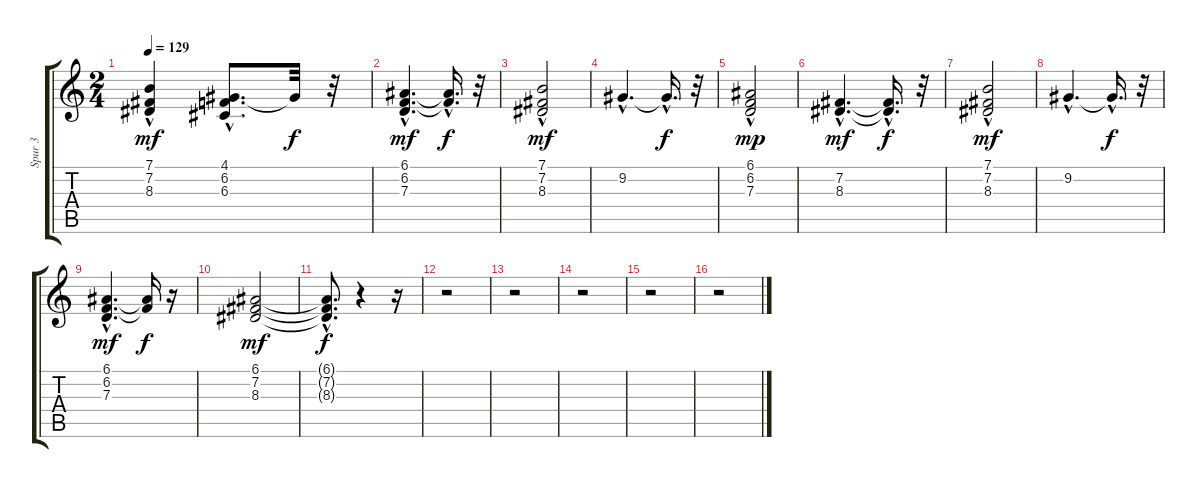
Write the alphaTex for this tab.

\track ("Spur 3" "Spur 3") {instrument stringensemble1}
\staff {score tabs}
\tuning (E4 B3 G3 D3 A2 E2) {hide}
\ts (2 4)
\tempo 129
\clef g2
\ks c
(7.1 7.2{hac} 8.3{hac}).4{dy mf} (4.1{hac} 6.2{hac} 6.3{hac}).8{d} 4.1{t}.32{dy f} r.32 |
(6.1{hac} 6.2{hac} 7.3{hac}).4{d dy mf} (6.1{hac t} 6.2{t}).16{d dy f} r.32 |
(7.1 7.2 8.3{hac}).2{dy mf} |
9.2{hac}.4{d} 9.2{hac t}.16{d dy f} r.32 |
(6.1{hac} 6.2 7.3{hac}).2{dy mp} |
(7.2{hac} 8.3{hac}).4{d dy mf} (7.2{t} 8.3{hac t}).16{d dy f} r.32 |
(7.1{hac} 7.2 8.3{hac}).2{dy mf} |
9.2{hac}.4{d} 9.2{hac t}.16{d dy f} r.32 |
(6.1{hac} 6.2{hac} 7.3{hac}).4{d dy mf} (6.1{t} 6.2{t}).16{dy f} r.16 |
(6.1 7.2 8.3).2{dy mf} |
(6.1{hac t} 7.2{hac t} 8.3{hac t}).8{d dy f} r.4 r.16 |
r.2 |
r.2 |
r.2 |
r.2 |
r.2
